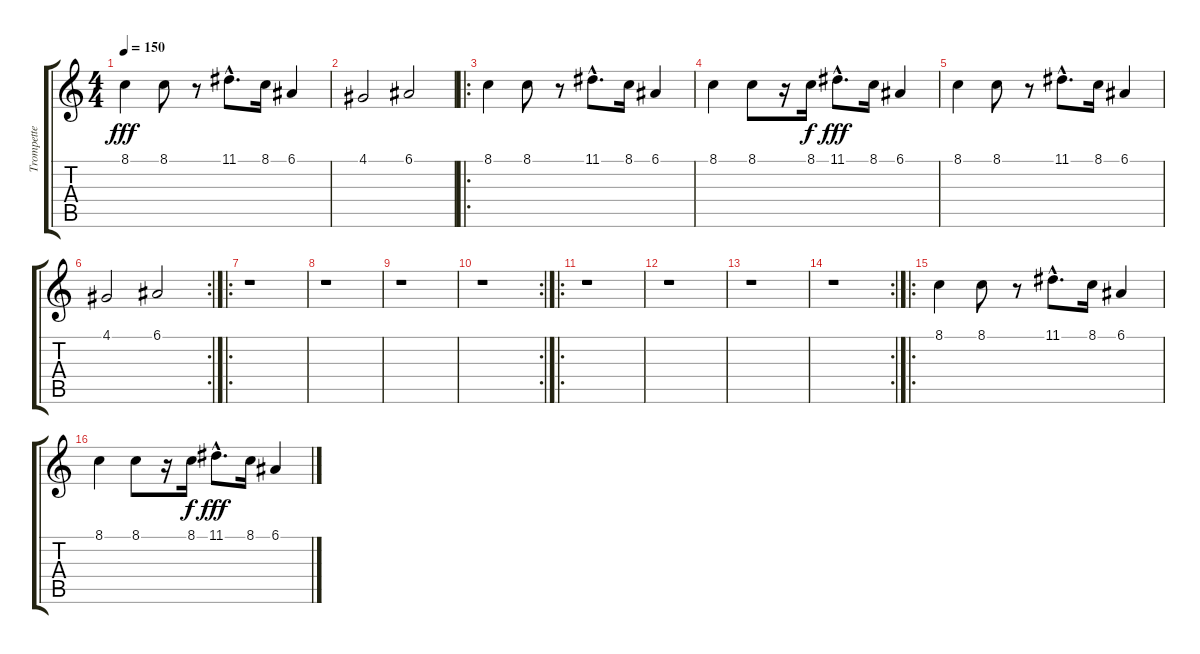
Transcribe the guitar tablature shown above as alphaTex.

\track ("Trompette" "Trompette") {instrument trumpet}
\staff {score tabs}
\tuning (E4 B3 G3 D3 A2 E2) {hide}
\ts (4 4)
\tempo 150
\clef g2
\ks c
8.1.4{dy fff} 8.1.8 r.8 11.1{hac}.8{d} 8.1.16 6.1.4 |
4.1.2 6.1.2 |
\ro
8.1.4 8.1.8 r.8 11.1{hac}.8{d} 8.1.16 6.1.4 |
8.1.4 8.1.8 r.16 8.1.16{dy f} 11.1{hac}.8{d dy fff} 8.1.16 6.1.4 |
8.1.4 8.1.8 r.8 11.1{hac}.8{d} 8.1.16 6.1.4 |
\rc 2
4.1.2 6.1.2 |
\ro
r.1 |
r.1 |
r.1 |
\rc 2
r.1 |
\ro
r.1 |
r.1 |
r.1 |
\rc 2
r.1 |
\ro
8.1.4 8.1.8 r.8 11.1{hac}.8{d} 8.1.16 6.1.4 |
8.1.4 8.1.8 r.16 8.1.16{dy f} 11.1{hac}.8{d dy fff} 8.1.16 6.1.4
